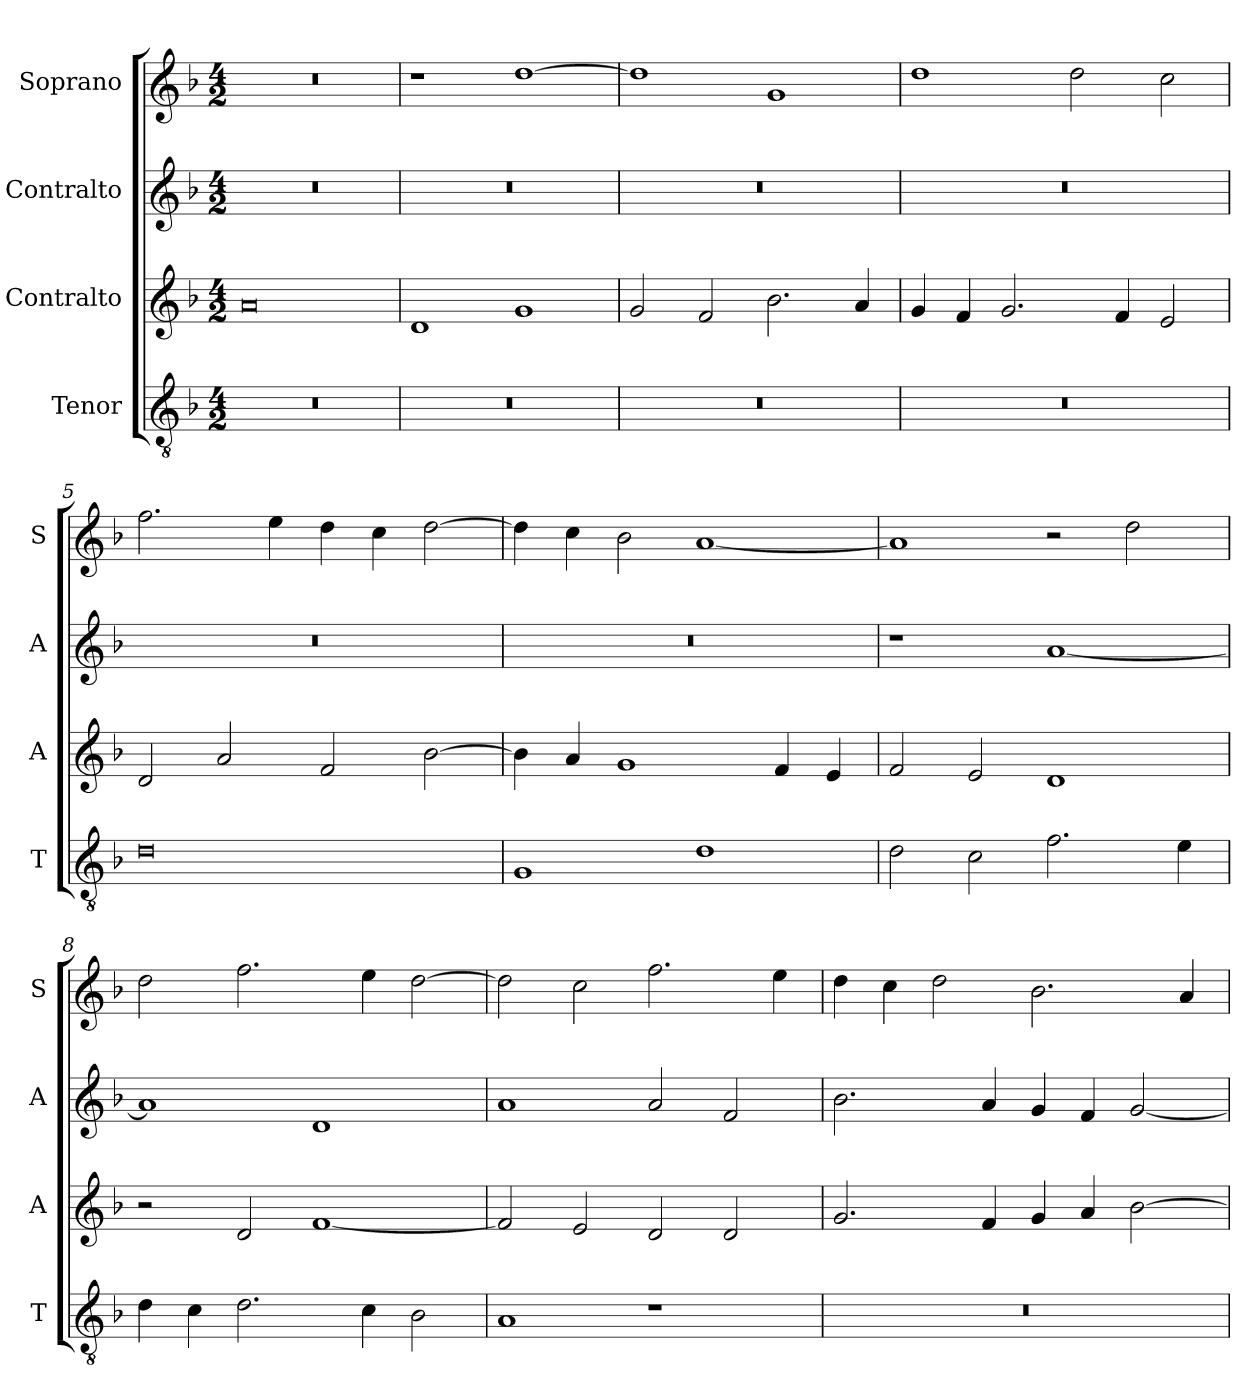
**kern	**kern	**kern	**kern
*part4	*part3	*part2	*part1
*staff4	*staff3	*staff2	*staff1
*I"Tenor	*I"Contralto	*I"Contralto	*I"Soprano
*I'T	*I'A	*I'A	*I'S
*clefGv2	*clefG2	*clefG2	*clefG2
*k[b-]	*k[b-]	*k[b-]	*k[b-]
*G:dor	*G:dor	*G:dor	*G:dor
*M4/2	*M4/2	*M4/2	*M4/2
=1	=1	=1	=1
0r	0a	0r	0r
=2	=2	=2	=2
0r	1d	0r	1r
.	1g	.	[1dd
=3	=3	=3	=3
0r	2g	0r	1dd]
.	2f	.	.
.	2.b-	.	1g
.	4a	.	.
=4	=4	=4	=4
0r	4g	0r	1dd
.	4f	.	.
.	2.g	.	.
.	.	.	2dd
.	4f	.	.
.	2e	.	2cc
=5	=5	=5	=5
0d	2d	0r	2.ff
.	2a	.	.
.	.	.	4ee
.	2f	.	4dd
.	.	.	4cc
.	[2b-	.	[2dd
=6	=6	=6	=6
1G	4b-]	0r	4dd]
.	4a	.	4cc
.	1g	.	2b-
1d	.	.	[1a
.	4f	.	.
.	4e	.	.
=7	=7	=7	=7
2d	2f	1r	1a]
2c	2e	.	.
2.f	1d	[1a	2r
.	.	.	2dd
4e	.	.	.
=8	=8	=8	=8
4d	2r	1a]	2dd
4c	.	.	.
2.d	2d	.	2.ff
.	[1f	1d	.
4c	.	.	4ee
2B-	.	.	[2dd
=9	=9	=9	=9
1A	2f]	1a	2dd]
.	2e	.	2cc
1r	2d	2a	2.ff
.	2d	2f	.
.	.	.	4ee
=10	=10	=10	=10
0r	2.g	2.b-	4dd
.	.	.	4cc
.	.	.	2dd
.	4f	4a	.
.	4g	4g	2.b-
.	4a	4f	.
.	[2b-	[2g	.
.	.	.	4a
=	=	=	=
*-	*-	*-	*-
